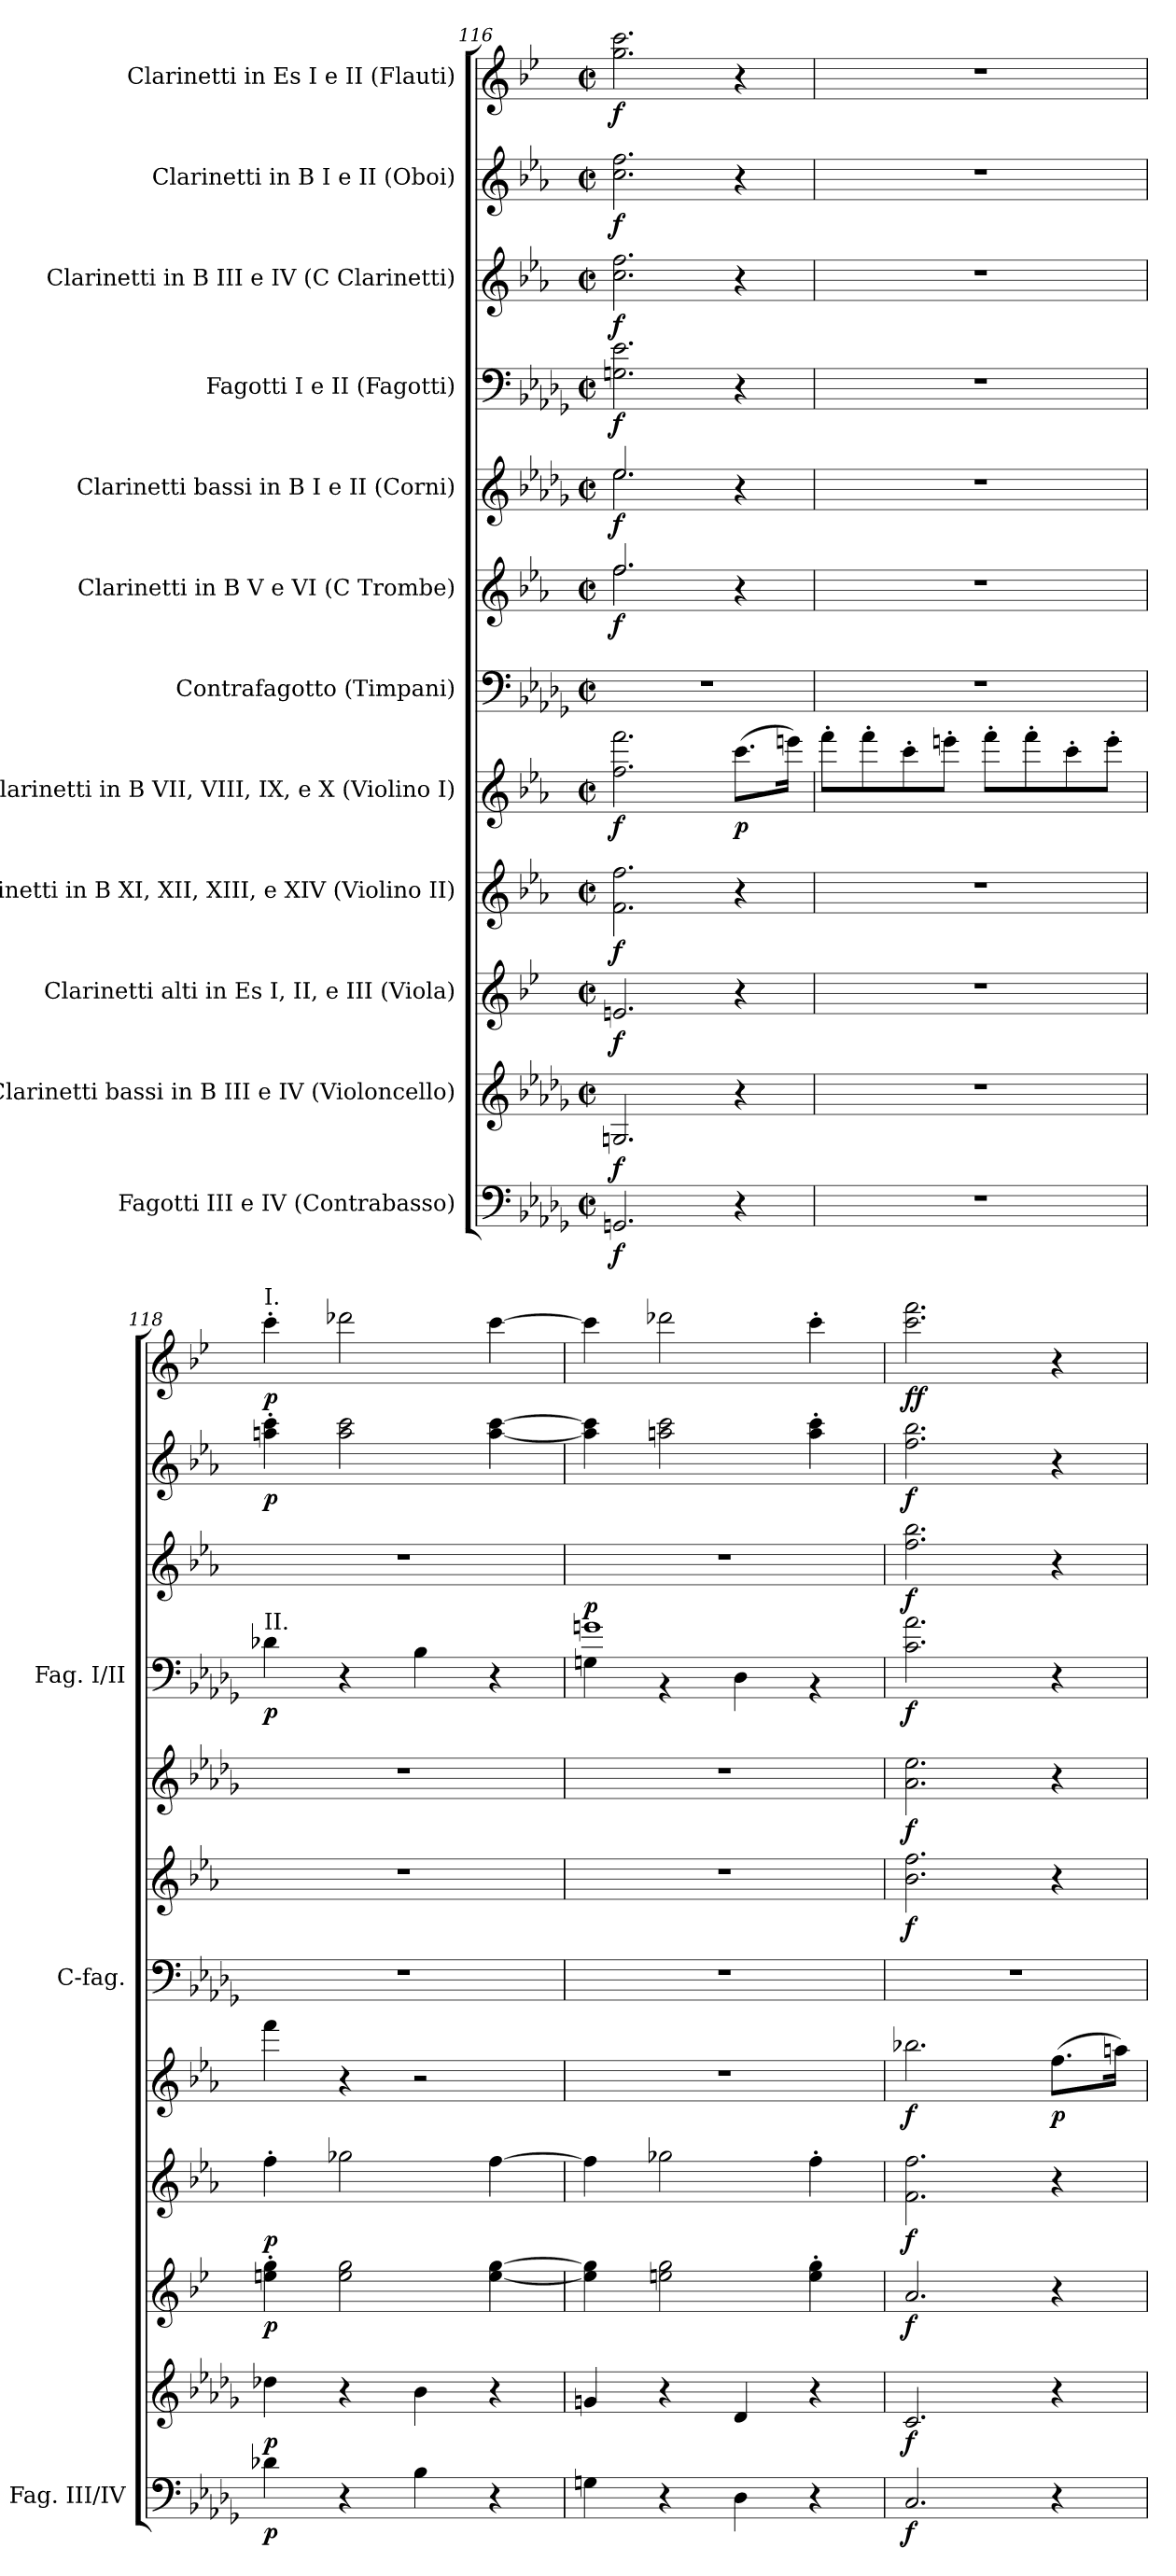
**kern	**dynam	**kern	**dynam	**kern	**dynam	**kern	**dynam	**kern	**dynam	**kern	**kern	**dynam	**kern	**dynam	**kern	**dynam	**kern	**dynam	**kern	**dynam	**kern	**dynam
*part12	*part12	*part11	*part11	*part10	*part10	*part9	*part9	*part8	*part8	*part7	*part6	*part6	*part5	*part5	*part4	*part4	*part3	*part3	*part2	*part2	*part1	*part1
*staff12	*staff12	*staff11	*staff11	*staff10	*staff10	*staff9	*staff9	*staff8	*staff8	*staff7	*staff6	*staff6	*staff5	*staff5	*staff4	*staff4	*staff3	*staff3	*staff2	*staff2	*staff1	*staff1
*I"Fagotti III e IV (Contrabasso)	*	*I"Clarinetti bassi in B III e IV (Violoncello)	*	*I"Clarinetti alti in Es I, II, e III (Viola)	*	*I"Clarinetti in B XI, XII, XIII, e XIV (Violino II)	*	*I"Clarinetti in B VII, VIII, IX, e X (Violino I)	*	*I"Contrafagotto (Timpani)	*I"Clarinetti in B V e VI (C Trombe)	*	*I"Clarinetti bassi in B I e II (Corni)	*	*I"Fagotti I e II (Fagotti)	*	*I"Clarinetti in B III e IV (C Clarinetti)	*	*I"Clarinetti in B I e II (Oboi)	*	*I"Clarinetti in Es I e II (Flauti)	*
*I'Fag. III/IV	*	*	*	*	*	*	*	*	*	*I'C-fag.	*	*	*	*	*I'Fag. I/II	*	*	*	*	*	*	*
*clefF4	*	*clefG2	*	*clefG2	*	*clefG2	*	*clefG2	*	*clefF4	*clefG2	*	*clefG2	*	*clefF4	*	*clefG2	*	*clefG2	*	*clefG2	*
*	*	*ITrd8c14	*	*ITrd5c9	*	*ITrd1c2	*	*ITrd1c2	*	*ITrd7c12	*ITrd1c2	*	*ITrd8c14	*	*	*	*ITrd1c2	*	*ITrd1c2	*	*ITrd-2c-3	*
*k[b-e-a-d-g-]	*	*k[b-e-a-d-g-]	*	*k[b-e-a-d-g-]	*	*k[b-e-a-d-g-]	*	*k[b-e-a-d-g-]	*	*k[b-e-a-d-g-]	*k[b-e-a-d-g-]	*	*k[b-e-a-d-g-]	*	*k[b-e-a-d-g-]	*	*k[b-e-a-d-g-]	*	*k[b-e-a-d-g-]	*	*k[b-e-a-d-g-]	*
*M2/2	*	*M2/2	*	*M2/2	*	*M2/2	*	*M2/2	*	*M2/2	*M2/2	*	*M2/2	*	*M2/2	*	*M2/2	*	*M2/2	*	*M2/2	*
*met(c|)	*	*met(c|)	*	*met(c|)	*	*met(c|)	*	*met(c|)	*	*met(c|)	*met(c|)	*	*met(c|)	*	*met(c|)	*	*met(c|)	*	*met(c|)	*	*met(c|)	*
=116	=116	=116	=116	=116	=116	=116	=116	=116	=116	=116	=116	=116	=116	=116	=116	=116	=116	=116	=116	=116	=116	=116
*	*	*	*	*	*	*	*	*	*	*	*^	*	*^	*	*	*	*	*	*	*	*	*
!	!LO:DY:b	!	!LO:DY:b	!	!LO:DY:b	!	!LO:DY:b	!	!LO:DY:b	!	!	!	!LO:DY:b	!	!	!LO:DY:b	!	!LO:DY:b	!	!LO:DY:b	!	!LO:DY:b	!	!LO:DY:b
2.GGn/	f	2.GGn/	f	2.Gn/	f	2.e-\ 2.ee-\	f	2.ee-\ 2.eee-\	f	1r	2.ee-/	2.ee-\	f	2.e-/	2.e-\	f	2.Gn\ 2.e-\	f	2.b-\ 2.ee-\	f	2.b-\ 2.ee-\	f	2.bb-\ 2.eee-\	f
!	!	!	!	!	!	!	!	!	!LO:DY:b	!	!	!	!	!	!	!	!	!	!	!	!	!	!	!
4r	.	4r	.	4r	.	4r	.	(>8.bb-\L	p	.	4r	4ryy	.	4r	4ryy	.	4r	.	4r	.	4r	.	4r	.
.	.	.	.	.	.	.	.	16dddn\Jk)	.	.	.	.	.	.	.	.	.	.	.	.	.	.	.	.
*	*	*	*	*	*	*	*	*	*	*	*v	*v	*	*	*	*	*	*	*	*	*	*	*	*
*	*	*	*	*	*	*	*	*	*	*	*	*	*v	*v	*	*	*	*	*	*	*	*	*
=117	=117	=117	=117	=117	=117	=117	=117	=117	=117	=117	=117	=117	=117	=117	=117	=117	=117	=117	=117	=117	=117	=117
1r	.	1r	.	1r	.	1r	.	8eee-'\L	.	1r	1r	.	1r	.	1r	.	1r	.	1r	.	1r	.
.	.	.	.	.	.	.	.	8eee-'\	.	.	.	.	.	.	.	.	.	.	.	.	.	.
.	.	.	.	.	.	.	.	8bb-'\	.	.	.	.	.	.	.	.	.	.	.	.	.	.
.	.	.	.	.	.	.	.	8dddn'\J	.	.	.	.	.	.	.	.	.	.	.	.	.	.
.	.	.	.	.	.	.	.	8eee-'\L	.	.	.	.	.	.	.	.	.	.	.	.	.	.
.	.	.	.	.	.	.	.	8eee-'\	.	.	.	.	.	.	.	.	.	.	.	.	.	.
.	.	.	.	.	.	.	.	8bb-'\	.	.	.	.	.	.	.	.	.	.	.	.	.	.
.	.	.	.	.	.	.	.	8ddd'\J	.	.	.	.	.	.	.	.	.	.	.	.	.	.
=118	=118	=118	=118	=118	=118	=118	=118	=118	=118	=118	=118	=118	=118	=118	=118	=118	=118	=118	=118	=118	=118	=118
!	!	!	!	!	!	!	!	!	!	!	!	!	!	!	!	!	!	!	!	!	!LO:TX:a:t=I.	!
!	!	!	!	!	!	!	!	!	!	!	!	!	!	!	!LO:TX:a:t=II.	!	!	!	!	!	!	!
!	!LO:DY:b	!	!LO:DY:b	!	!LO:DY:b	!	!LO:DY:b	!	!	!	!	!	!	!	!	!LO:DY:b	!	!	!	!LO:DY:b	!	!LO:DY:b
4d-X\	p	4d-X\	p	4gn\' 4b-\'	p	4ee-'\	p	4eee-\	.	1r	1r	.	1r	.	4d-X\	p	1r	.	4ggn\' 4bb-\'	p	4eee-'\	p
4r	.	4r	.	2g\ 2b-\	.	2ff-X\	.	4r	.	.	.	.	.	.	4r	.	.	.	2gg\ 2bb-\	.	2fff-X\	.
4B-\	.	4B-\	.	.	.	.	.	2r	.	.	.	.	.	.	4B-\	.	.	.	.	.	.	.
4r	.	4r	.	[4g\ [4b-\	.	[4ee-\	.	.	.	.	.	.	.	.	4r	.	.	.	[4gg\ [4bb-\	.	[4eee-\	.
=119	=119	=119	=119	=119	=119	=119	=119	=119	=119	=119	=119	=119	=119	=119	=119	=119	=119	=119	=119	=119	=119	=119
*	*	*	*	*	*	*	*	*	*	*	*	*	*	*	*^	*	*	*	*	*	*	*
!	!	!	!	!	!	!	!	!	!	!	!	!	!	!	!	!	!LO:DY:a	!	!	!	!	!	!
4Gn\	.	4Gn/	.	4g\] 4b-\]	.	4ee-\]	.	1r	.	1r	1r	.	1r	.	1gn	4Gn\	p	1r	.	4gg\] 4bb-\]	.	4eee-\]	.
4r	.	4r	.	2gn\ 2b-\	.	2ff-X\	.	.	.	.	.	.	.	.	.	4r	.	.	.	2ggn\ 2bb-\	.	2fff-X\	.
4D-\	.	4D-/	.	.	.	.	.	.	.	.	.	.	.	.	.	4D-\	.	.	.	.	.	.	.
4r	.	4r	.	4g\' 4b-\'	.	4ee-'\	.	.	.	.	.	.	.	.	.	4r	.	.	.	4gg\' 4bb-\'	.	4eee-'\	.
=120	=120	=120	=120	=120	=120	=120	=120	=120	=120	=120	=120	=120	=120	=120	=120	=120	=120	=120	=120	=120	=120	=120	=120
!	!LO:DY:b	!	!LO:DY:b	!	!LO:DY:b	!	!LO:DY:b	!	!LO:DY:b	!	!	!LO:DY:b	!	!LO:DY:b	!	!	!LO:DY:b	!	!LO:DY:b	!	!LO:DY:b	!	!LO:DY:b
!	!	!	!	!	!	!	!	!	!	!	!	!	!	!	!	!	!	!	!	!	!	!	!LO:DY:n=1:b
*	*	*	*	*	*	*	*	*	*	*	*	*	*	*	*v	*v	*	*	*	*	*	*	*
2.C/	f	2.C/	f	2.c/	f	2.e-\ 2.ee-\	f	2.aa-X\	f	1r	2.a-\ 2.ee-\	f	2.A-\ 2.e-\	f	2.c\ 2.a-\	f	2.ee-\ 2.aa-\	f	2.ee-\ 2.aa-\	f	2.eee-\ 2.aaa-\	f f
!	!	!	!	!	!	!	!	!	!LO:DY:b	!	!	!	!	!	!	!	!	!	!	!	!	!
4r	.	4r	.	4r	.	4r	.	(>8.ee-\L	p	.	4r	.	4r	.	4r	.	4r	.	4r	.	4r	.
.	.	.	.	.	.	.	.	16ggn\Jk)	.	.	.	.	.	.	.	.	.	.	.	.	.	.
=	=	=	=	=	=	=	=	=	=	=	=	=	=	=	=	=	=	=	=	=	=	=
*-	*-	*-	*-	*-	*-	*-	*-	*-	*-	*-	*-	*-	*-	*-	*-	*-	*-	*-	*-	*-	*-	*-
